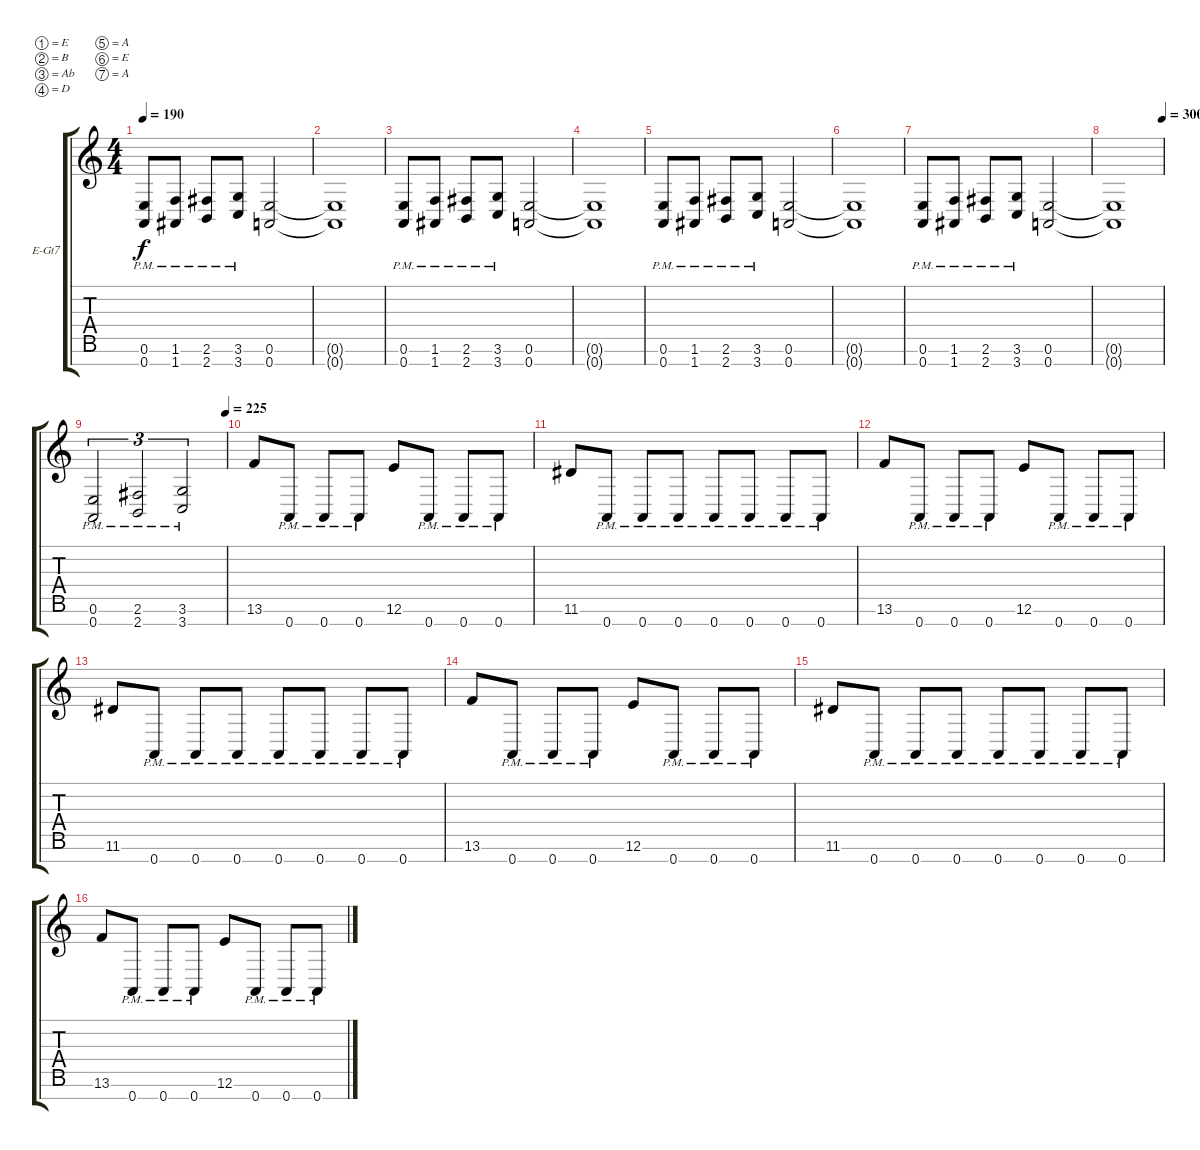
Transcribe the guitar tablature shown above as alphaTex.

\bracketExtendMode groupsimilarinstruments
\firstSystemTrackNameOrientation horizontal
\otherSystemsTrackNameOrientation horizontal
\track ("Rhythm" "E-Gt7") {instrument overdrivenguitar}
\staff {score tabs}
\tuning (E4 B3 Ab3 D3 A2 E2 A1)
\ts (4 4)
\tempo 190
\clef g2
\ks c
(0.6{pm} 0.7{pm}).8{dy f instrument overdrivenguitar} (1.6{pm} 1.7{pm}).8 (2.6{pm} 2.7{pm}).8 (3.6{pm} 3.7{pm}).8 (0.6 0.7).2 |
(0.6{t} 0.7{t}).1 |
(0.6{pm} 0.7{pm}).8 (1.6{pm} 1.7{pm}).8 (2.6{pm} 2.7{pm}).8 (3.6{pm} 3.7{pm}).8 (0.6 0.7).2 |
(0.6{t} 0.7{t}).1 |
(0.6{pm} 0.7{pm}).8 (1.6{pm} 1.7{pm}).8 (2.6{pm} 2.7{pm}).8 (3.6{pm} 3.7{pm}).8 (0.6 0.7).2 |
(0.6{t} 0.7{t}).1 |
(0.6{pm} 0.7{pm}).8 (1.6{pm} 1.7{pm}).8 (2.6{pm} 2.7{pm}).8 (3.6{pm} 3.7{pm}).8 (0.6 0.7).2 |
\tempo (300 1)
(0.6{t} 0.7{t}).1 |
\tempo (225 1)
(0.6{pm} 0.7{pm}).2{tu (3 2)} (2.6{pm} 2.7{pm}).2{tu (3 2)} (3.6{pm} 3.7{pm}).2{tu (3 2)} |
13.6.8 0.7{pm}.8 0.7{pm}.8 0.7{pm}.8 12.6.8 0.7{pm}.8 0.7{pm}.8 0.7{pm}.8 |
11.6.8 0.7{pm}.8 0.7{pm}.8 0.7{pm}.8 0.7{pm}.8 0.7{pm}.8 0.7{pm}.8 0.7{pm}.8 |
13.6.8 0.7{pm}.8 0.7{pm}.8 0.7{pm}.8 12.6.8 0.7{pm}.8 0.7{pm}.8 0.7{pm}.8 |
11.6.8 0.7{pm}.8 0.7{pm}.8 0.7{pm}.8 0.7{pm}.8 0.7{pm}.8 0.7{pm}.8 0.7{pm}.8 |
13.6.8 0.7{pm}.8 0.7{pm}.8 0.7{pm}.8 12.6.8 0.7{pm}.8 0.7{pm}.8 0.7{pm}.8 |
11.6.8 0.7{pm}.8 0.7{pm}.8 0.7{pm}.8 0.7{pm}.8 0.7{pm}.8 0.7{pm}.8 0.7{pm}.8 |
13.6.8 0.7{pm}.8 0.7{pm}.8 0.7{pm}.8 12.6.8 0.7{pm}.8 0.7{pm}.8 0.7{pm}.8
